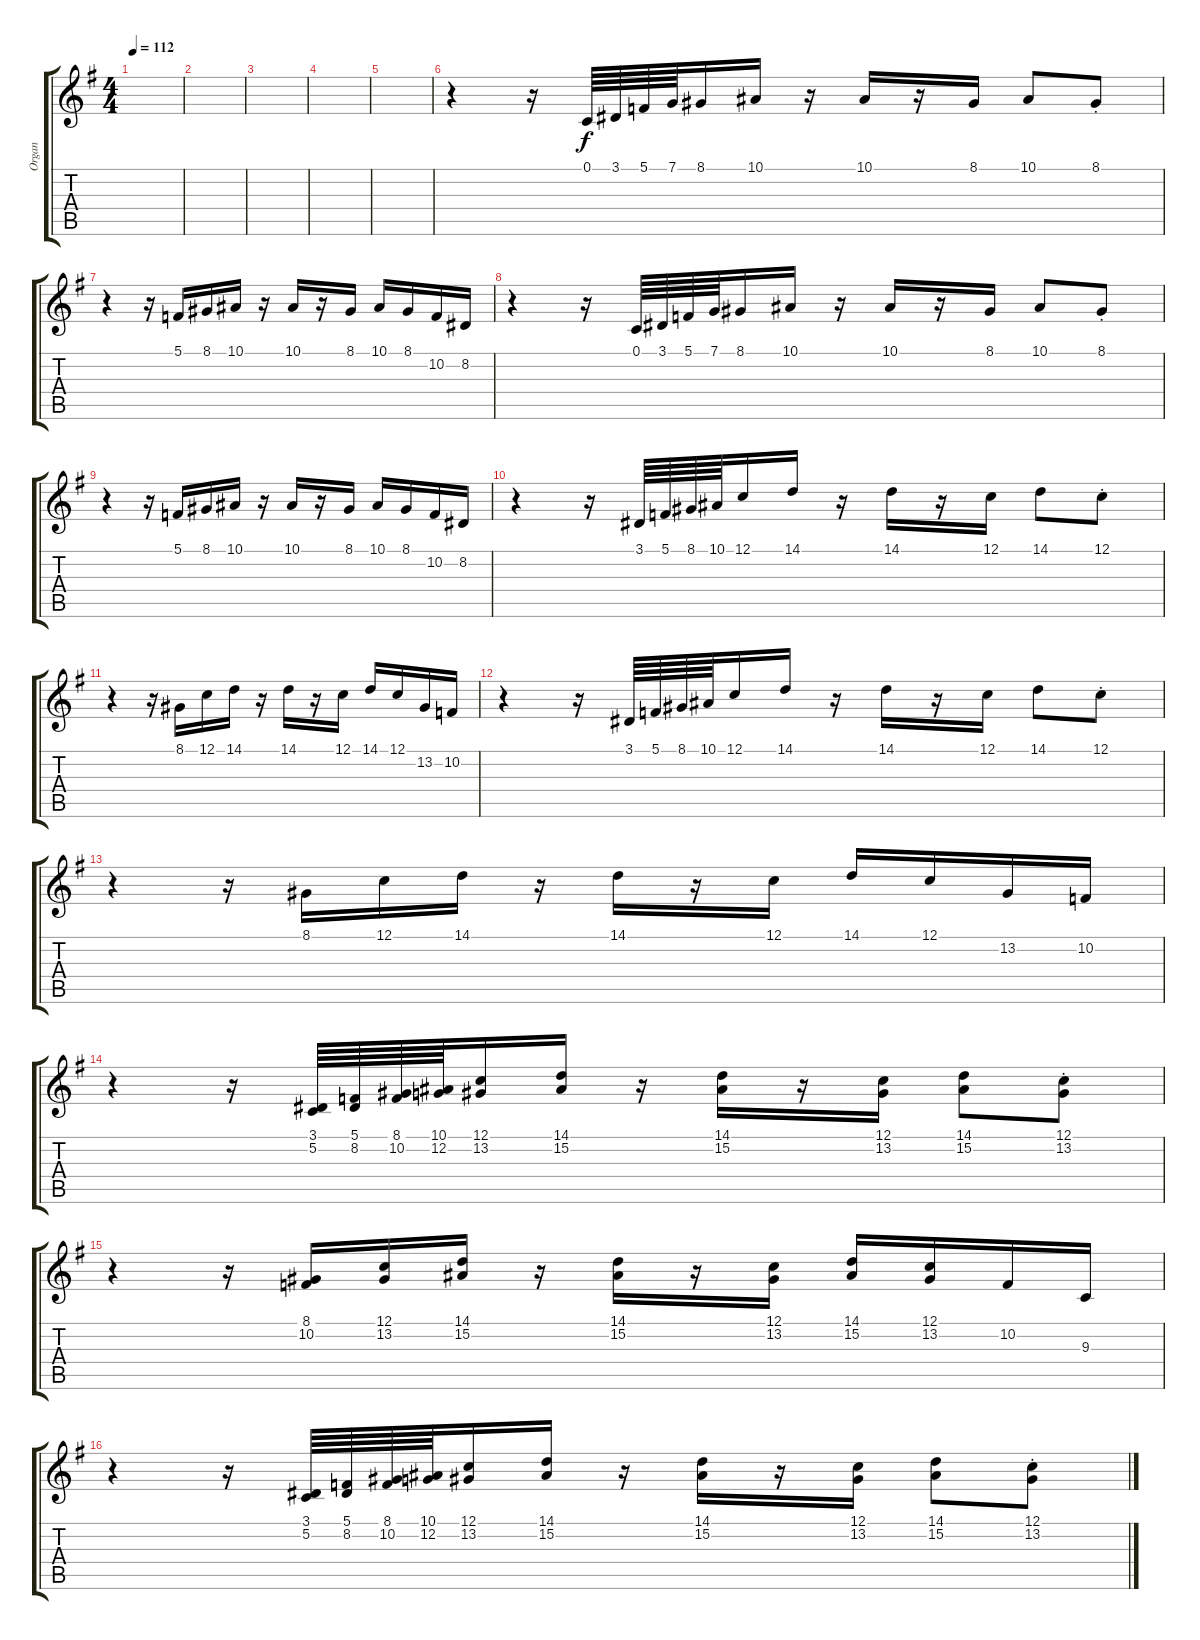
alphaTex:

\track ("Organ" "Organ") {instrument drawbarorgan}
\staff {score tabs}
\tuning (C4 G3 Eb3 Bb2 F2 C2) {hide}
\ts (4 4)
\tempo 112
\clef g2
\ks g
|
|
|
|
|
r.4 r.16 0.1.64 3.1.64 5.1.64 7.1.64 8.1.16 10.1.16 r.16 10.1.16 r.16 8.1.16 10.1.8 8.1{st}.8 |
r.4 r.16 5.1.16 8.1.16 10.1.16 r.16 10.1.16 r.16 8.1.16 10.1.16 8.1.16 10.2.16 8.2.16 |
r.4 r.16 0.1.64 3.1.64 5.1.64 7.1.64 8.1.16 10.1.16 r.16 10.1.16 r.16 8.1.16 10.1.8 8.1{st}.8 |
r.4 r.16 5.1.16 8.1.16 10.1.16 r.16 10.1.16 r.16 8.1.16 10.1.16 8.1.16 10.2.16 8.2.16 |
r.4 r.16 3.1.64 5.1.64 8.1.64 10.1.64 12.1.16 14.1.16 r.16 14.1.16 r.16 12.1.16 14.1.8 12.1{st}.8 |
r.4 r.16 8.1.16 12.1.16 14.1.16 r.16 14.1.16 r.16 12.1.16 14.1.16 12.1.16 13.2.16 10.2.16 |
r.4 r.16 3.1.64 5.1.64 8.1.64 10.1.64 12.1.16 14.1.16 r.16 14.1.16 r.16 12.1.16 14.1.8 12.1{st}.8 |
r.4 r.16 8.1.16 12.1.16 14.1.16 r.16 14.1.16 r.16 12.1.16 14.1.16 12.1.16 13.2.16 10.2.16 |
r.4 r.16 (3.1 5.2).64 (5.1 8.2).64 (8.1 10.2).64 (10.1 12.2).64 (12.1 13.2).16 (14.1 15.2).16 r.16 (14.1 15.2).16 r.16 (12.1 13.2).16 (14.1 15.2).8 (12.1{st} 13.2{st}).8 |
r.4 r.16 (8.1 10.2).16 (12.1 13.2).16 (14.1 15.2).16 r.16 (14.1 15.2).16 r.16 (12.1 13.2).16 (14.1 15.2).16 (12.1 13.2).16 10.2.16 9.3.16 |
r.4 r.16 (3.1 5.2).64 (5.1 8.2).64 (8.1 10.2).64 (10.1 12.2).64 (12.1 13.2).16 (14.1 15.2).16 r.16 (14.1 15.2).16 r.16 (12.1 13.2).16 (14.1 15.2).8 (12.1{st} 13.2{st}).8
